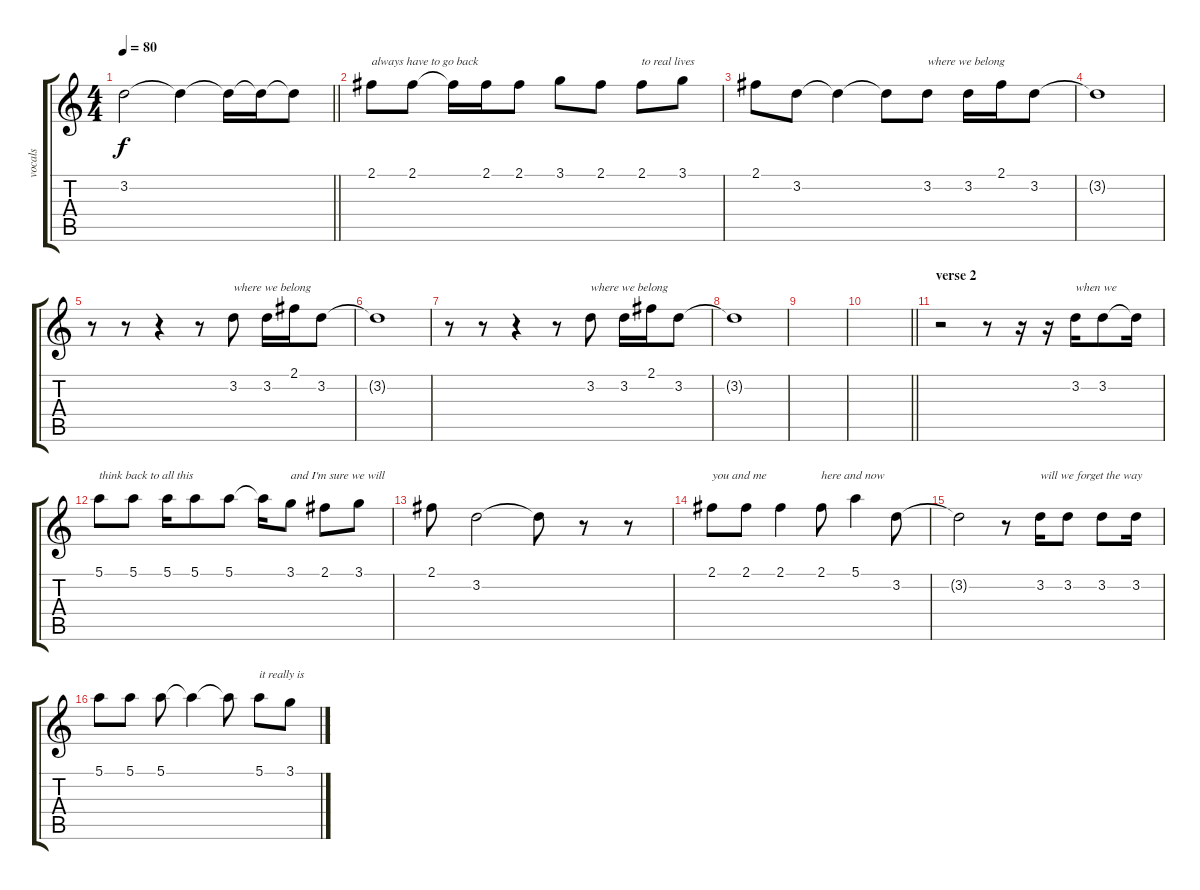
\track ("vocals" "vocals") {instrument electricguitarjazz}
\staff {score tabs}
\tuning (E4 B3 G3 D3 A2 E2) {hide}
\ts (4 4)
\tempo 80
\clef g2
\barLineRight lightlight
\ks c
3.2{t}.2{dy f} 3.2{t}.4 3.2{t}.16 3.2{t}.16 3.2{t}.8 |
2.1.8{txt "always have to go back"} 2.1.8 2.1{t}.16 2.1.16 2.1.8 3.1.8 2.1.8 2.1.8{txt "to real lives"} 3.1.8 |
2.1.8 3.2.8 3.2{t}.4 3.2{t}.8 3.2.8{txt "where we belong"} 3.2.16 2.1.16 3.2.8 |
3.2{t}.1 |
r.8 r.8 r.4 r.8 3.2.8{txt "where we belong"} 3.2.16 2.1.16 3.2.8 |
3.2{t}.1 |
r.8 r.8 r.4 r.8 3.2.8{txt "where we belong"} 3.2.16 2.1.16 3.2.8 |
3.2{t}.1 |
|
\barLineRight lightlight
|
\section ("" "verse 2")
r.2 r.8 r.16 r.16 3.2.16{txt "when we "} 3.2.8 3.2{t}.16 |
5.1.8{txt "think back to all this"} 5.1.8 5.1.16 5.1.8 5.1.8 5.1{t}.16 3.1.8{txt "and I'm sure we will"} 2.1.8 3.1.8 |
2.1.8 3.2.2 3.2{t}.8 r.8 r.8 |
2.1.8{txt "you and me"} 2.1.8 2.1.4 2.1.8{txt "here and now"} 5.1.4 3.2.8 |
3.2{t}.2 r.8 3.2.16{txt "will we forget the way"} 3.2.8 3.2.8 3.2.16 |
5.1.8 5.1.8 5.1.8 5.1{t}.4 5.1{t}.8 5.1.8{txt "it really is"} 3.1.8
